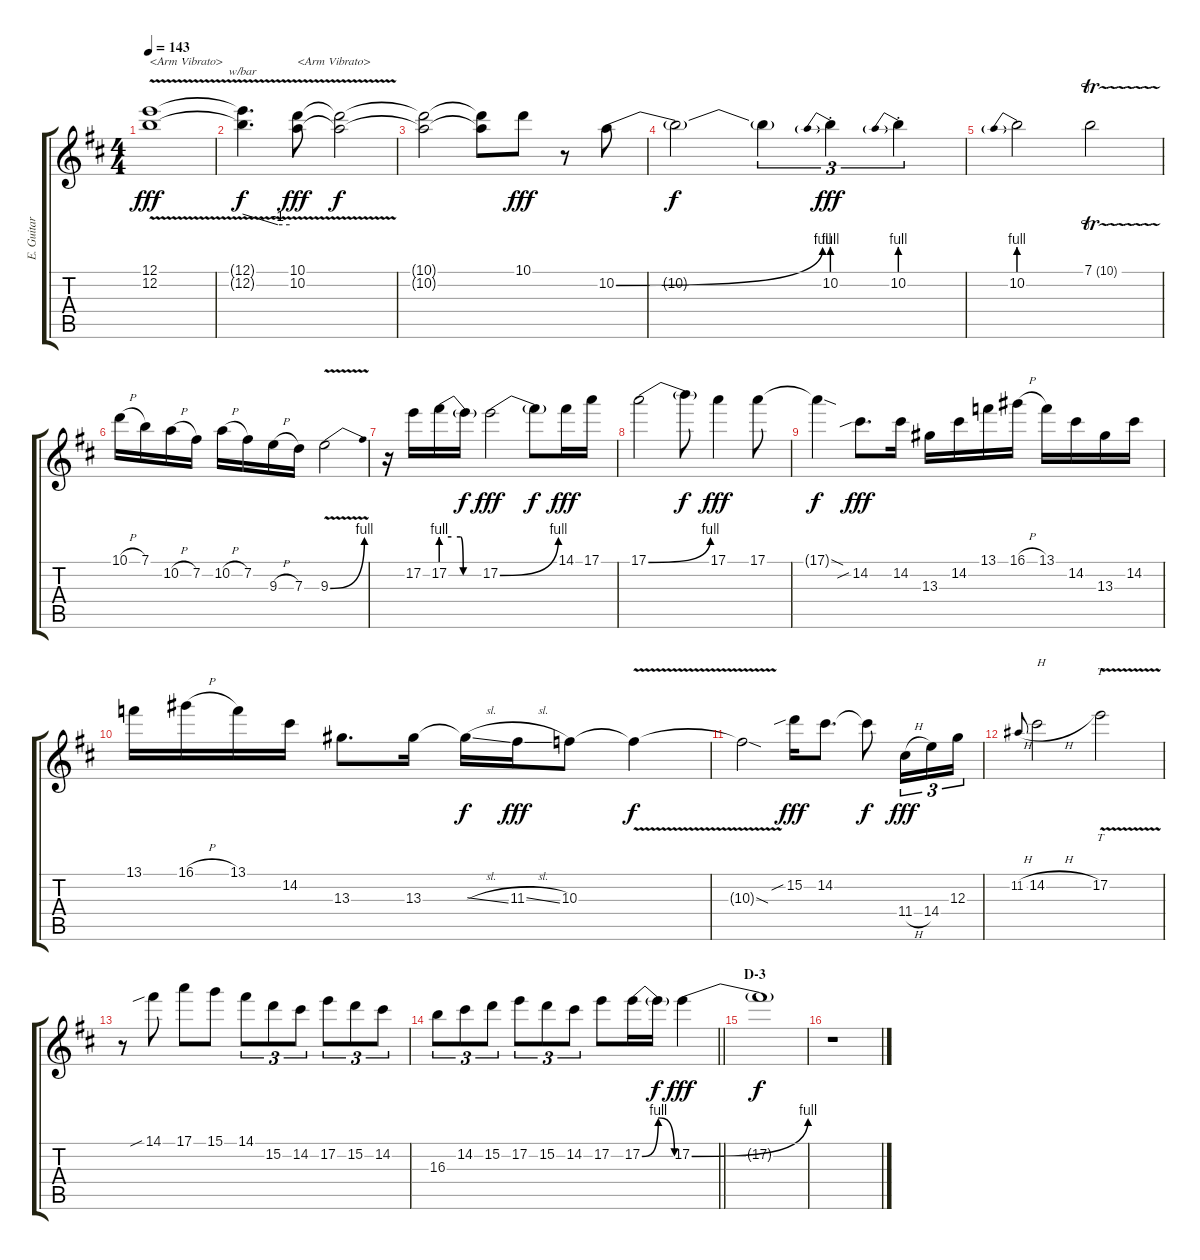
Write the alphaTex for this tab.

\track ("E. Guitar III" "E. Guitar ") {instrument overdrivenguitar}
\staff {score tabs}
\tuning (E4 B3 G3 D3 A2 E2) {hide}
\ts (4 4)
\tempo 143
\clef g2
\ks d
(12.1{v} 12.2{v}).1{txt "<Arm Vibrato>" dy fff} |
(12.1{t} 12.2{t}).4{d tbe (custom default 0 0 45 -4 60 -4) dy f} (10.1{v} 10.2{v}).8{txt "<Arm Vibrato>" dy fff} (10.1{t} 10.2{t}).2{dy f} |
(10.1{t} 10.2{t}).2 (10.1{t} 10.2{t}).8 10.1.8{dy fff} r.8 10.2{be (bend 0 0 60 4)}.8 |
10.2{t}.2{dy f} 10.2{t}.4{tu (3 2)} 10.2{be (prebend 0 4 60 4) st}.4{tu (3 2) dy fff} 10.2{be (prebend 0 4 60 4) st}.4{tu (3 2)} |
10.2{be (prebend 0 4 60 4)}.2 7.1{tr (10 32)}.2 |
10.1{h}.16 7.1.16 10.2{h}.16 7.2.16 10.2{h}.16 7.2.16 9.3{h}.16 7.3.16 9.3{be (bend 0 0 60 4) v}.2 |
r.16 17.2.16 17.2{be (custom 0 4 15 4 28 4 32 0 60 0)}.16 17.2{t}.16{dy f} 17.2{be (bend 0 0 60 4)}.2{dy fff} 17.2{t}.8{dy f} 14.1.16{dy fff} 17.1.16 |
17.1{be (bend 0 0 60 4)}.2 17.1{t}.8{dy f} 17.1.4{dy fff} 17.1.8 |
17.1{sod t}.4{dy f} 14.2{sib}.8{d dy fff} 14.2.16 13.3.16 14.2.16 13.1.16 16.1{h}.16 13.1.16 14.2.16 13.3.16 14.2.16 |
13.1.16 16.1{h}.16 13.1.16 14.2.16 13.3.8{d} 13.3.16 13.3{sl t}.16{dy f} 11.3{sl}.16{dy fff} 10.3.8 10.3{v t}.4{dy f} |
10.3{sod t}.2 15.2{sib}.16{dy fff} 14.2.8{d} 14.2{t}.8{dy f} 11.4{h}.16{tu (3 2) dy fff} 14.4.16{tu (3 2)} 12.3.16{tu (3 2)} |
11.2{h}.8{gr onbeat} 14.2{h}.2{txt "H"} 17.2{v}.2{tt} |
r.8 14.1{sib}.8 17.1.8 15.1.8 14.1.8{tu (3 2)} 15.2.8{tu (3 2)} 14.2.8{tu (3 2)} 17.2.8{tu (3 2)} 15.2.8{tu (3 2)} 14.2.8{tu (3 2)} |
\barLineRight lightlight
16.3.8{tu (3 2)} 14.2.8{tu (3 2)} 15.2.8{tu (3 2)} 17.2.8{tu (3 2)} 15.2.8{tu (3 2)} 14.2.8{tu (3 2)} 17.2.8 17.2{be (bendrelease 0 0 30 4 30 4 60 0)}.16 17.2{t}.16{dy f} 17.2{be (bend 0 0 60 4)}.4{dy fff} |
\section ("" "D-3")
17.2{t}.1{dy f} |
r.1
